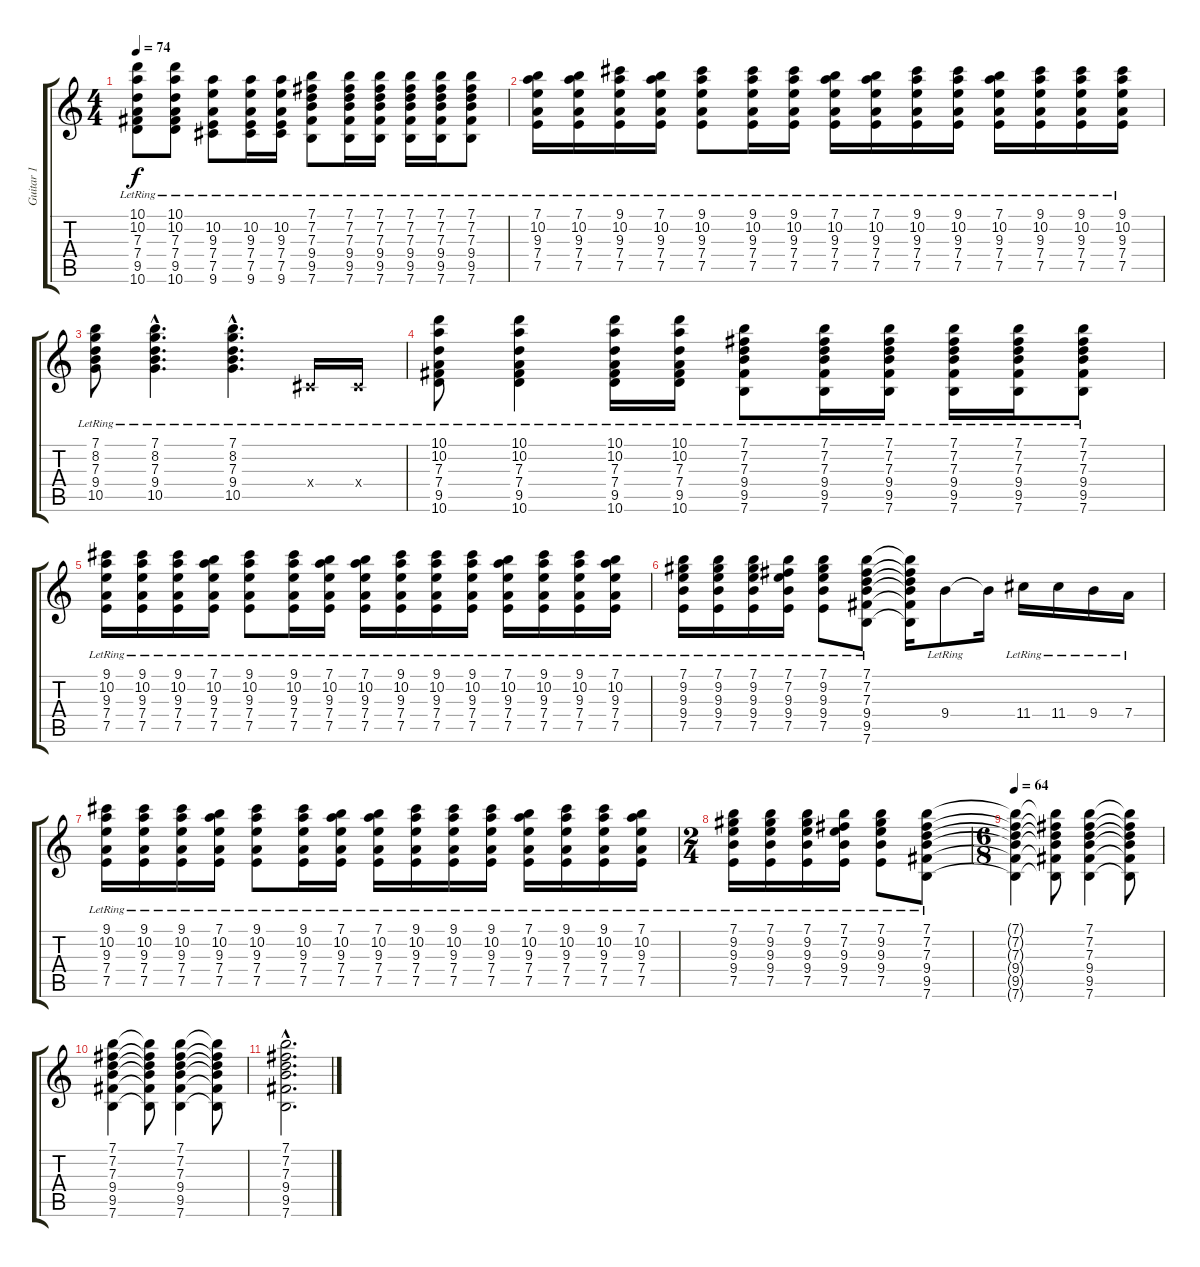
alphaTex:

\track ("Guitar 1" "Guitar 1") {instrument acousticguitarsteel}
\staff {score tabs}
\tuning (E4 B3 G3 D3 A2 E2) {hide}
\ts (4 4)
\tempo 74
\clef g2
\ks c
(10.1{lr} 10.2{lr} 7.3{lr} 7.4{lr} 9.5{lr} 10.6{lr}).8{dy f} (10.1{lr} 10.2{lr} 7.3{lr} 7.4{lr} 9.5{lr} 10.6{lr}).8 (10.2{lr} 9.3{lr} 7.4{lr} 7.5{lr} 9.6{lr}).8 (10.2{lr} 9.3{lr} 7.4{lr} 7.5{lr} 9.6{lr}).16 (10.2{lr} 9.3{lr} 7.4{lr} 7.5{lr} 9.6{lr}).16 (7.1{lr} 7.2{lr} 7.3{lr} 9.4{lr} 9.5{lr} 7.6{lr}).8 (7.1{lr} 7.2{lr} 7.3{lr} 9.4{lr} 9.5{lr} 7.6{lr}).16 (7.1{lr} 7.2{lr} 7.3{lr} 9.4{lr} 9.5{lr} 7.6{lr}).16 (7.1{lr} 7.2{lr} 7.3{lr} 9.4{lr} 9.5{lr} 7.6{lr}).16 (7.1{lr} 7.2{lr} 7.3{lr} 9.4{lr} 9.5{lr} 7.6{lr}).16 (7.1{lr} 7.2{lr} 7.3{lr} 9.4{lr} 9.5{lr} 7.6{lr}).8 |
(7.1{lr} 10.2{lr} 9.3{lr} 7.4{lr} 7.5{lr}).16 (7.1{lr} 10.2{lr} 9.3{lr} 7.4{lr} 7.5{lr}).16 (9.1{lr} 10.2{lr} 9.3{lr} 7.4{lr} 7.5{lr}).16 (7.1{lr} 10.2{lr} 9.3{lr} 7.4{lr} 7.5{lr}).16 (9.1{lr} 10.2{lr} 9.3{lr} 7.4{lr} 7.5{lr}).8 (9.1{lr} 10.2{lr} 9.3{lr} 7.4{lr} 7.5{lr}).16 (9.1{lr} 10.2{lr} 9.3{lr} 7.4{lr} 7.5{lr}).16 (7.1{lr} 10.2{lr} 9.3{lr} 7.4{lr} 7.5{lr}).16 (7.1{lr} 10.2{lr} 9.3{lr} 7.4{lr} 7.5{lr}).16 (9.1{lr} 10.2{lr} 9.3{lr} 7.4{lr} 7.5{lr}).16 (9.1{lr} 10.2{lr} 9.3{lr} 7.4{lr} 7.5{lr}).16 (7.1{lr} 10.2{lr} 9.3{lr} 7.4{lr} 7.5{lr}).16 (9.1{lr} 10.2{lr} 9.3{lr} 7.4{lr} 7.5{lr}).16 (9.1{lr} 10.2{lr} 9.3{lr} 7.4{lr} 7.5{lr}).16 (9.1{lr} 10.2{lr} 9.3{lr} 7.4{lr} 7.5{lr}).16 |
(7.1{lr} 8.2{lr} 7.3{lr} 9.4{lr} 10.5{lr}).8 (7.1{hac lr} 8.2{hac lr} 7.3{hac lr} 9.4{hac lr} 10.5{hac lr}).4{d} (7.1{hac lr} 8.2{hac lr} 7.3{hac lr} 9.4{hac lr} 10.5{hac lr}).4{d} -1.4{lr x}.16 -1.4{lr x}.16 |
(10.1{lr} 10.2{lr} 7.3{lr} 7.4{lr} 9.5{lr} 10.6{lr}).8 (10.1{lr} 10.2{lr} 7.3{lr} 7.4{lr} 9.5{lr} 10.6{lr}).4 (10.1{lr} 10.2{lr} 7.3{lr} 7.4{lr} 9.5{lr} 10.6{lr}).16 (10.1{lr} 10.2{lr} 7.3{lr} 7.4{lr} 9.5{lr} 10.6{lr}).16 (7.1{lr} 7.2{lr} 7.3{lr} 9.4{lr} 9.5{lr} 7.6{lr}).8 (7.1{lr} 7.2{lr} 7.3{lr} 9.4{lr} 9.5{lr} 7.6{lr}).16 (7.1{lr} 7.2{lr} 7.3{lr} 9.4{lr} 9.5{lr} 7.6{lr}).16 (7.1{lr} 7.2{lr} 7.3{lr} 9.4{lr} 9.5{lr} 7.6{lr}).16 (7.1{lr} 7.2{lr} 7.3{lr} 9.4{lr} 9.5{lr} 7.6{lr}).16 (7.1{lr} 7.2{lr} 7.3{lr} 9.4{lr} 9.5{lr} 7.6{lr}).8 |
(9.1{lr} 10.2{lr} 9.3{lr} 7.4{lr} 7.5{lr}).16 (9.1{lr} 10.2{lr} 9.3{lr} 7.4{lr} 7.5{lr}).16 (9.1{lr} 10.2{lr} 9.3{lr} 7.4{lr} 7.5{lr}).16 (7.1{lr} 10.2{lr} 9.3{lr} 7.4{lr} 7.5{lr}).16 (9.1{lr} 10.2{lr} 9.3{lr} 7.4{lr} 7.5{lr}).8 (9.1{lr} 10.2{lr} 9.3{lr} 7.4{lr} 7.5{lr}).16 (7.1{lr} 10.2{lr} 9.3{lr} 7.4{lr} 7.5{lr}).16 (7.1{lr} 10.2{lr} 9.3{lr} 7.4{lr} 7.5{lr}).16 (9.1{lr} 10.2{lr} 9.3{lr} 7.4{lr} 7.5{lr}).16 (9.1{lr} 10.2{lr} 9.3{lr} 7.4{lr} 7.5{lr}).16 (9.1{lr} 10.2{lr} 9.3{lr} 7.4{lr} 7.5{lr}).16 (7.1{lr} 10.2{lr} 9.3{lr} 7.4{lr} 7.5{lr}).16 (9.1{lr} 10.2{lr} 9.3{lr} 7.4{lr} 7.5{lr}).16 (9.1{lr} 10.2{lr} 9.3{lr} 7.4{lr} 7.5{lr}).16 (7.1{lr} 10.2{lr} 9.3{lr} 7.4{lr} 7.5{lr}).16 |
(7.1{lr} 9.2{lr} 9.3{lr} 9.4{lr} 7.5{lr}).16 (7.1{lr} 9.2{lr} 9.3{lr} 9.4{lr} 7.5{lr}).16 (7.1{lr} 9.2{lr} 9.3{lr} 9.4{lr} 7.5{lr}).16 (7.1{lr} 7.2{lr} 9.3{lr} 9.4{lr} 7.5{lr}).16 (7.1{lr} 9.2{lr} 9.3{lr} 9.4{lr} 7.5{lr}).8 (7.1{lr} 7.2{lr} 7.3{lr} 9.4{lr} 9.5{lr} 7.6{lr}).8 (7.1{t} 7.2{t} 7.3{t} 9.4{t} 9.5{t} 7.6{t}).16 9.4{lr}.8 9.4{t}.16 11.4{lr}.16 11.4{lr}.16 9.4{lr}.16 7.4{lr}.16 |
(9.1{lr} 10.2{lr} 9.3{lr} 7.4{lr} 7.5{lr}).16 (9.1{lr} 10.2{lr} 9.3{lr} 7.4{lr} 7.5{lr}).16 (9.1{lr} 10.2{lr} 9.3{lr} 7.4{lr} 7.5{lr}).16 (7.1{lr} 10.2{lr} 9.3{lr} 7.4{lr} 7.5{lr}).16 (9.1{lr} 10.2{lr} 9.3{lr} 7.4{lr} 7.5{lr}).8 (9.1{lr} 10.2{lr} 9.3{lr} 7.4{lr} 7.5{lr}).16 (7.1{lr} 10.2{lr} 9.3{lr} 7.4{lr} 7.5{lr}).16 (7.1{lr} 10.2{lr} 9.3{lr} 7.4{lr} 7.5{lr}).16 (9.1{lr} 10.2{lr} 9.3{lr} 7.4{lr} 7.5{lr}).16 (9.1{lr} 10.2{lr} 9.3{lr} 7.4{lr} 7.5{lr}).16 (9.1{lr} 10.2{lr} 9.3{lr} 7.4{lr} 7.5{lr}).16 (7.1{lr} 10.2{lr} 9.3{lr} 7.4{lr} 7.5{lr}).16 (9.1{lr} 10.2{lr} 9.3{lr} 7.4{lr} 7.5{lr}).16 (9.1{lr} 10.2{lr} 9.3{lr} 7.4{lr} 7.5{lr}).16 (7.1{lr} 10.2{lr} 9.3{lr} 7.4{lr} 7.5{lr}).16 |
\ts (2 4)
(7.1{lr} 9.2{lr} 9.3{lr} 9.4{lr} 7.5{lr}).16 (7.1{lr} 9.2{lr} 9.3{lr} 9.4{lr} 7.5{lr}).16 (7.1{lr} 9.2{lr} 9.3{lr} 9.4{lr} 7.5{lr}).16 (7.1{lr} 7.2{lr} 9.3{lr} 9.4{lr} 7.5{lr}).16 (7.1{lr} 9.2{lr} 9.3{lr} 9.4{lr} 7.5{lr}).8 (7.1{lr} 7.2{lr} 7.3{lr} 9.4{lr} 9.5{lr} 7.6{lr}).8 |
\ts (6 8)
\tempo 64
(7.1{t} 7.2{t} 7.3{t} 9.4{t} 9.5{t} 7.6{t}).4 (7.1{t} 7.2{t} 7.3{t} 9.4{t} 9.5{t} 7.6{t}).8 (7.1 7.2 7.3 9.4 9.5 7.6).4{volume 10} (7.1{t} 7.2{t} 7.3{t} 9.4{t} 9.5{t} 7.6{t}).8 |
(7.1 7.2 7.3 9.4 9.5 7.6).4 (7.1{t} 7.2{t} 7.3{t} 9.4{t} 9.5{t} 7.6{t}).8 (7.1 7.2 7.3 9.4 9.5 7.6).4 (7.1{t} 7.2{t} 7.3{t} 9.4{t} 9.5{t} 7.6{t}).8 |
(7.1{hac} 7.2{hac} 7.3{hac} 9.4{hac} 9.5{hac} 7.6{hac}).2{d}
